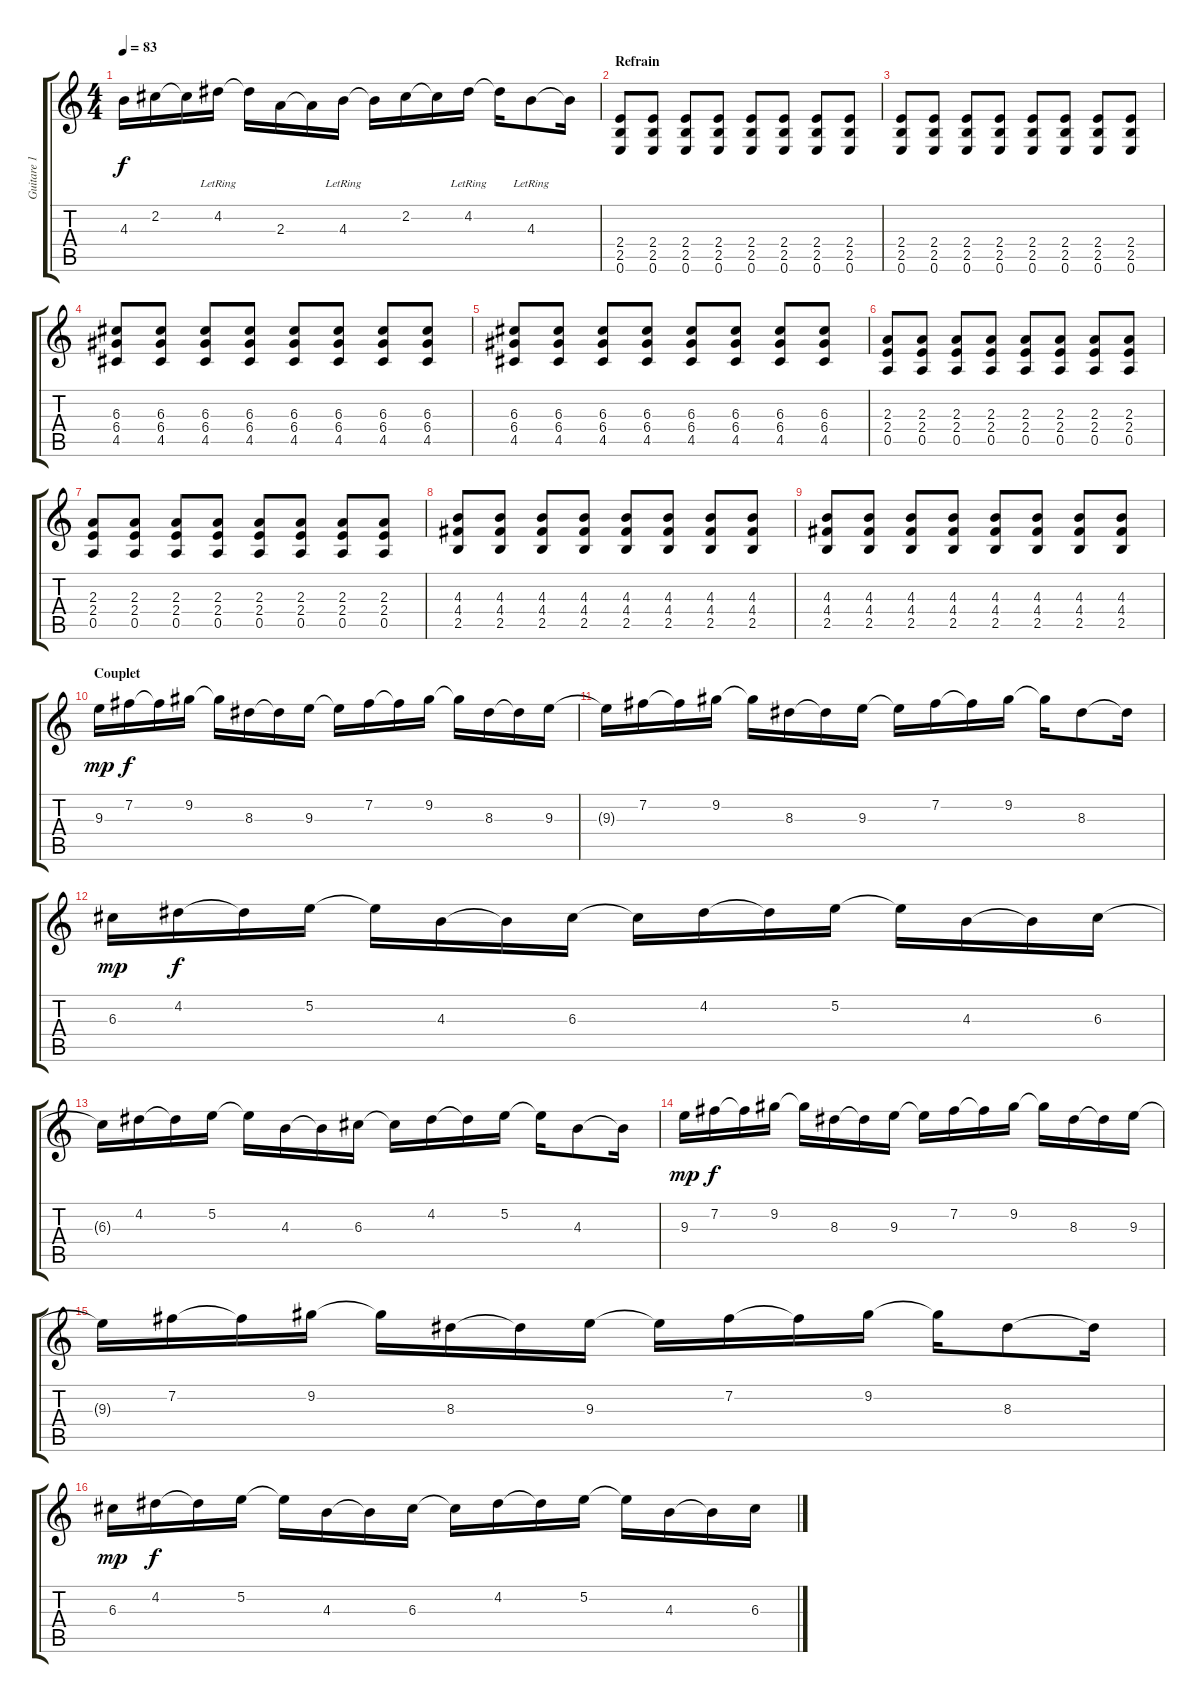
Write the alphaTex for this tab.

\track ("Guitare 1" "Guitare 1") {instrument electricguitarjazz}
\staff {score tabs}
\tuning (E4 B3 G3 D3 A2 E2) {hide}
\ts (4 4)
\tempo 83
\clef g2
\ks c
4.3{t}.16{dy f} 2.2.16 2.2{t}.16 4.2{lr}.16 4.2{t}.16 2.3.16 2.3{t}.16 4.3{lr}.16 4.3{t}.16 2.2.16 2.2{t}.16 4.2{lr}.16 4.2{t}.16 4.3{lr}.8 4.3{t}.16 |
\section ("" "Refrain")
(2.4 2.5 0.6).8{instrument distortionguitar} (2.4 2.5 0.6).8 (2.4 2.5 0.6).8 (2.4 2.5 0.6).8 (2.4 2.5 0.6).8 (2.4 2.5 0.6).8 (2.4 2.5 0.6).8 (2.4 2.5 0.6).8 |
(2.4 2.5 0.6).8{instrument distortionguitar} (2.4 2.5 0.6).8 (2.4 2.5 0.6).8 (2.4 2.5 0.6).8 (2.4 2.5 0.6).8 (2.4 2.5 0.6).8 (2.4 2.5 0.6).8 (2.4 2.5 0.6).8 |
(6.3 6.4 4.5).8{instrument distortionguitar} (6.3 6.4 4.5).8 (6.3 6.4 4.5).8 (6.3 6.4 4.5).8 (6.3 6.4 4.5).8 (6.3 6.4 4.5).8 (6.3 6.4 4.5).8 (6.3 6.4 4.5).8 |
(6.3 6.4 4.5).8{instrument distortionguitar} (6.3 6.4 4.5).8 (6.3 6.4 4.5).8 (6.3 6.4 4.5).8 (6.3 6.4 4.5).8 (6.3 6.4 4.5).8 (6.3 6.4 4.5).8 (6.3 6.4 4.5).8 |
(2.3 2.4 0.5).8{instrument distortionguitar} (2.3 2.4 0.5).8 (2.3 2.4 0.5).8 (2.3 2.4 0.5).8 (2.3 2.4 0.5).8 (2.3 2.4 0.5).8 (2.3 2.4 0.5).8 (2.3 2.4 0.5).8 |
(2.3 2.4 0.5).8{instrument distortionguitar} (2.3 2.4 0.5).8 (2.3 2.4 0.5).8 (2.3 2.4 0.5).8 (2.3 2.4 0.5).8 (2.3 2.4 0.5).8 (2.3 2.4 0.5).8 (2.3 2.4 0.5).8 |
(4.3 4.4 2.5).8{instrument distortionguitar} (4.3 4.4 2.5).8 (4.3 4.4 2.5).8 (4.3 4.4 2.5).8 (4.3 4.4 2.5).8 (4.3 4.4 2.5).8 (4.3 4.4 2.5).8 (4.3 4.4 2.5).8 |
(4.3 4.4 2.5).8{instrument distortionguitar} (4.3 4.4 2.5).8 (4.3 4.4 2.5).8 (4.3 4.4 2.5).8 (4.3 4.4 2.5).8 (4.3 4.4 2.5).8 (4.3 4.4 2.5).8 (4.3 4.4 2.5).8 |
\section ("" "Couplet")
9.3.16{dy mp instrument electricguitarjazz} 7.2.16{dy f} 7.2{t}.16 9.2.16 9.2{t}.16 8.3.16 8.3{t}.16 9.3.16 9.3{t}.16 7.2.16 7.2{t}.16 9.2.16 9.2{t}.16 8.3.16 8.3{t}.16 9.3.16 |
9.3{t}.16 7.2.16 7.2{t}.16 9.2.16 9.2{t}.16 8.3.16 8.3{t}.16 9.3.16 9.3{t}.16 7.2.16 7.2{t}.16 9.2.16 9.2{t}.16 8.3.8 8.3{t}.16 |
6.3.16{dy mp} 4.2.16{dy f} 4.2{t}.16 5.2.16 5.2{t}.16 4.3.16 4.3{t}.16 6.3.16 6.3{t}.16 4.2.16 4.2{t}.16 5.2.16 5.2{t}.16 4.3.16 4.3{t}.16 6.3.16 |
6.3{t}.16 4.2.16 4.2{t}.16 5.2.16 5.2{t}.16 4.3.16 4.3{t}.16 6.3.16 6.3{t}.16 4.2.16 4.2{t}.16 5.2.16 5.2{t}.16 4.3.8 4.3{t}.16 |
9.3.16{dy mp instrument electricguitarjazz} 7.2.16{dy f} 7.2{t}.16 9.2.16 9.2{t}.16 8.3.16 8.3{t}.16 9.3.16 9.3{t}.16 7.2.16 7.2{t}.16 9.2.16 9.2{t}.16 8.3.16 8.3{t}.16 9.3.16 |
9.3{t}.16 7.2.16 7.2{t}.16 9.2.16 9.2{t}.16 8.3.16 8.3{t}.16 9.3.16 9.3{t}.16 7.2.16 7.2{t}.16 9.2.16 9.2{t}.16 8.3.8 8.3{t}.16 |
6.3.16{dy mp} 4.2.16{dy f} 4.2{t}.16 5.2.16 5.2{t}.16 4.3.16 4.3{t}.16 6.3.16 6.3{t}.16 4.2.16 4.2{t}.16 5.2.16 5.2{t}.16 4.3.16 4.3{t}.16 6.3.16
